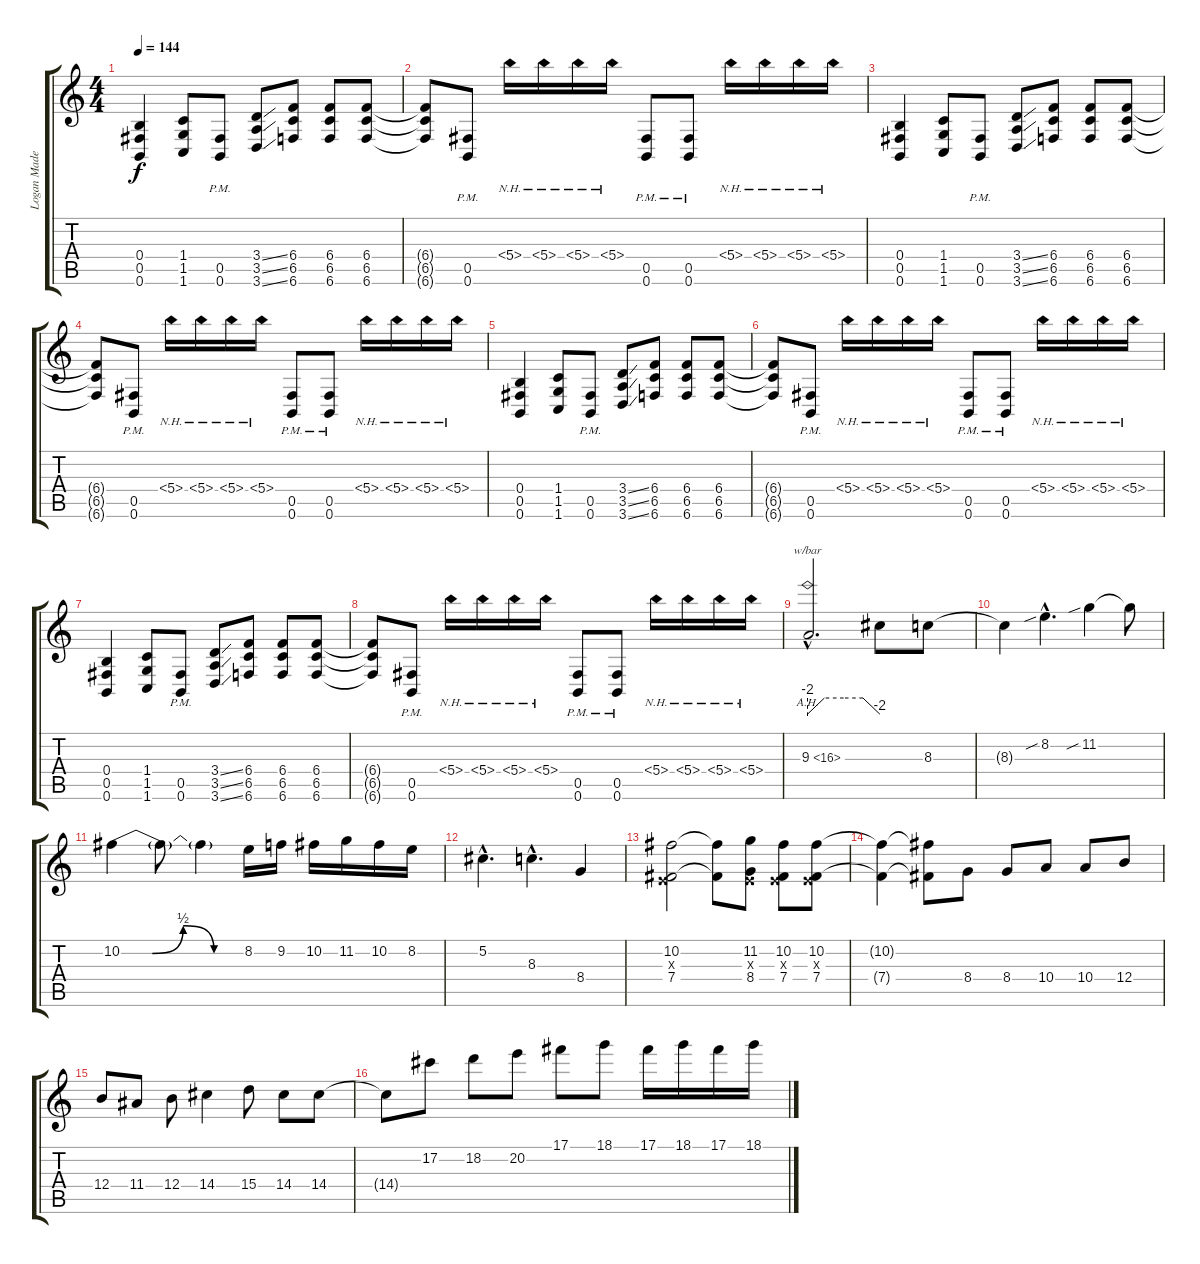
\track ("Logan Mader" "Logan Made") {instrument distortionguitar}
\staff {score tabs}
\tuning (Db4 Ab3 E3 B2 Gb2 B1) {hide}
\ts (4 4)
\tempo 144
\clef g2
\ks c
(0.4 0.5 0.6).4{dy f} (1.4 1.5 1.6).8 (0.5{pm} 0.6{pm}).8 (3.4{ss} 3.5{ss} 3.6{ss}).8 (6.4 6.5 6.6).8 (6.4 6.5 6.6).8 (6.4 6.5 6.6).8 |
(6.4{t} 6.5{t} 6.6{t}).8 (0.5{pm} 0.6{pm}).8 5.4{nh}.16 5.4{nh}.16 5.4{nh}.16 5.4{nh}.16 (0.5{pm} 0.6{pm}).8 (0.5{pm} 0.6{pm}).8 5.4{nh}.16 5.4{nh}.16 5.4{nh}.16 5.4{nh}.16 |
(0.4 0.5 0.6).4 (1.4 1.5 1.6).8 (0.5{pm} 0.6{pm}).8 (3.4{ss} 3.5{ss} 3.6{ss}).8 (6.4 6.5 6.6).8 (6.4 6.5 6.6).8 (6.4 6.5 6.6).8 |
(6.4{t} 6.5{t} 6.6{t}).8 (0.5{pm} 0.6{pm}).8 5.4{nh}.16 5.4{nh}.16 5.4{nh}.16 5.4{nh}.16 (0.5{pm} 0.6{pm}).8 (0.5{pm} 0.6{pm}).8 5.4{nh}.16 5.4{nh}.16 5.4{nh}.16 5.4{nh}.16 |
(0.4 0.5 0.6).4 (1.4 1.5 1.6).8 (0.5{pm} 0.6{pm}).8 (3.4{ss} 3.5{ss} 3.6{ss}).8 (6.4 6.5 6.6).8 (6.4 6.5 6.6).8 (6.4 6.5 6.6).8 |
(6.4{t} 6.5{t} 6.6{t}).8 (0.5{pm} 0.6{pm}).8 5.4{nh}.16 5.4{nh}.16 5.4{nh}.16 5.4{nh}.16 (0.5{pm} 0.6{pm}).8 (0.5{pm} 0.6{pm}).8 5.4{nh}.16 5.4{nh}.16 5.4{nh}.16 5.4{nh}.16 |
(0.4 0.5 0.6).4 (1.4 1.5 1.6).8 (0.5{pm} 0.6{pm}).8 (3.4{ss} 3.5{ss} 3.6{ss}).8 (6.4 6.5 6.6).8 (6.4 6.5 6.6).8 (6.4 6.5 6.6).8 |
(6.4{t} 6.5{t} 6.6{t}).8 (0.5{pm} 0.6{pm}).8 5.4{nh}.16 5.4{nh}.16 5.4{nh}.16 5.4{nh}.16 (0.5{pm} 0.6{pm}).8 (0.5{pm} 0.6{pm}).8 5.4{nh}.16 5.4{nh}.16 5.4{nh}.16 5.4{nh}.16 |
9.3{ah 7 hac}.2{d tbe (custom default 0 -8 14 0 30 0 46 0 60 -8) balance 7} 9.3{t}.8 8.3.8 |
8.3{t}.4 8.2{sib hac}.4{d} 11.2{sib}.4 11.2{t}.8 |
10.2{be (custom 0 0 15 0 30 2 45 0 60 0)}.4 10.2{t}.8 10.2{t}.4 8.2.16 9.2.16 10.2.16 11.2.16 10.2.16 8.2.16 |
5.2{hac}.4{d} 8.3{hac}.4{d} 8.4.4 |
(10.2 0.3{x} 7.4).2 (10.2{t} 7.4{t}).8 (11.2 0.3{x} 8.4).8 (10.2 0.3{x} 7.4).8 (10.2 0.3{x} 7.4).8 |
(10.2{t} 7.4{t}).4 (10.2{t} 7.4{t}).8 8.4.8 8.4.8 10.4.8 10.4.8 12.4.8 |
12.4.8 11.4.8 12.4.8 14.4.4 15.4.8 14.4.8 14.4.8 |
14.4{t}.8 17.2.8 18.2.8 20.2.8 17.1.8 18.1.8 17.1.16 18.1.16 17.1.16 18.1.16
